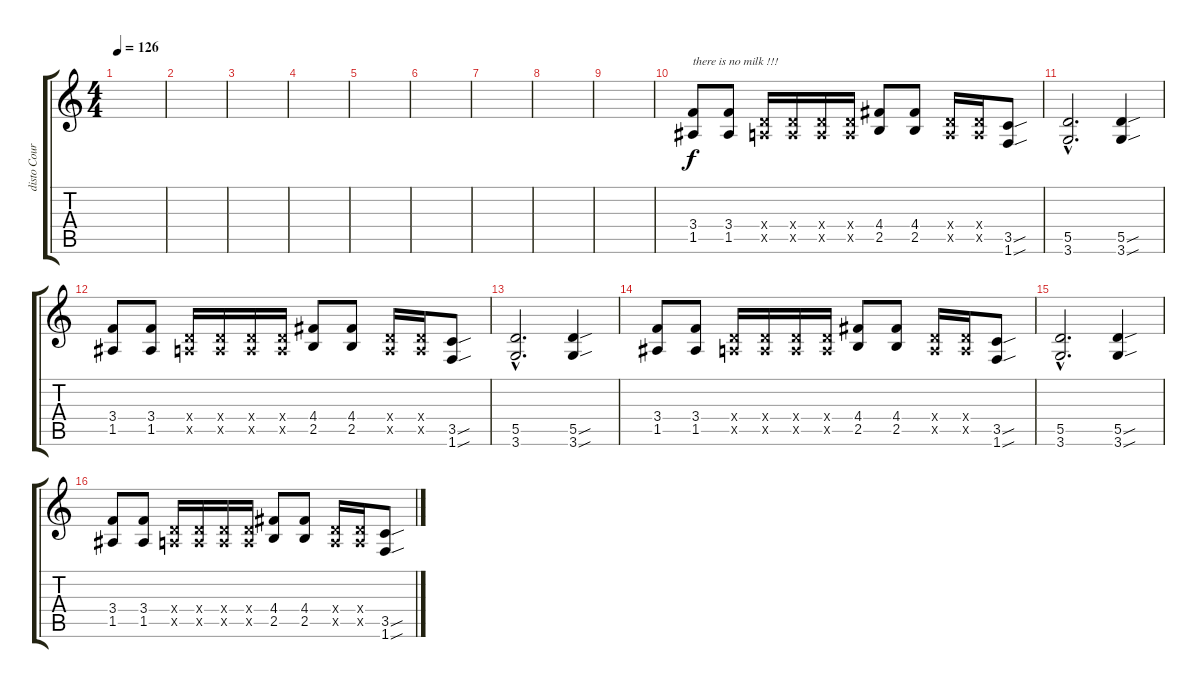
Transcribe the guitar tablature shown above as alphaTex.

\track ("disto Courtney" "disto Cour") {instrument overdrivenguitar}
\staff {score tabs}
\tuning (E4 B3 G3 D3 A2 E2) {hide}
\ts (4 4)
\tempo 126
\clef g2
\ks c
|
|
|
|
|
|
|
|
|
(3.4 1.5).8{txt "there is no milk !!!"} (3.4 1.5).8 (0.4{x} 0.5{x}).16 (0.4{x} 0.5{x}).16 (0.4{x} 0.5{x}).16 (0.4{x} 0.5{x}).16 (4.4 2.5).8 (4.4 2.5).8 (0.4{x} 0.5{x}).16 (0.4{x} 0.5{x}).16 (3.5{sou} 1.6{sou}).8 |
(5.5{hac} 3.6{hac}).2{d} (5.5{sou} 3.6{sou}).4 |
(3.4 1.5).8 (3.4 1.5).8 (0.4{x} 0.5{x}).16 (0.4{x} 0.5{x}).16 (0.4{x} 0.5{x}).16 (0.4{x} 0.5{x}).16 (4.4 2.5).8 (4.4 2.5).8 (0.4{x} 0.5{x}).16 (0.4{x} 0.5{x}).16 (3.5{sou} 1.6{sou}).8 |
(5.5{hac} 3.6{hac}).2{d} (5.5{sou} 3.6{sou}).4 |
(3.4 1.5).8 (3.4 1.5).8 (0.4{x} 0.5{x}).16 (0.4{x} 0.5{x}).16 (0.4{x} 0.5{x}).16 (0.4{x} 0.5{x}).16 (4.4 2.5).8 (4.4 2.5).8 (0.4{x} 0.5{x}).16 (0.4{x} 0.5{x}).16 (3.5{sou} 1.6{sou}).8 |
(5.5{hac} 3.6{hac}).2{d} (5.5{sou} 3.6{sou}).4 |
(3.4 1.5).8 (3.4 1.5).8 (0.4{x} 0.5{x}).16 (0.4{x} 0.5{x}).16 (0.4{x} 0.5{x}).16 (0.4{x} 0.5{x}).16 (4.4 2.5).8 (4.4 2.5).8 (0.4{x} 0.5{x}).16 (0.4{x} 0.5{x}).16 (3.5{sou} 1.6{sou}).8
